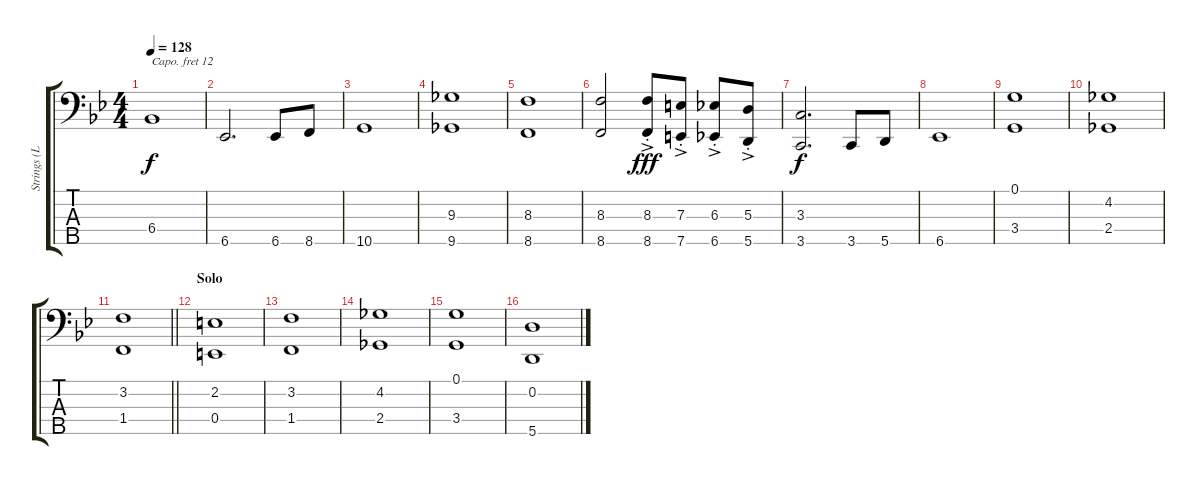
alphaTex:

\track ("Strings (Left Hand)" "Strings (L") {instrument stringensemble1}
\staff {score tabs}
\capo 12
\tuning (G2 D2 A1 E1 A0) {hide}
\ts (4 4)
\tempo 128
\clef f4
\ks bb
6.4.1{dy f} |
6.5.2{d} 6.5.8 8.5.8 |
10.5.1 |
(9.3 9.5).1 |
(8.3 8.5).1 |
(8.3 8.5).2 (8.3{ac st} 8.5{ac st}).8{dy fff} (7.3{ac st} 7.5{ac st}).8 (6.3{ac st} 6.5{ac st}).8 (5.3{ac st} 5.5{ac st}).8 |
(3.3 3.5).2{d dy f} 3.5.8 5.5.8 |
6.5.1 |
(0.1 3.4).1 |
(4.2 2.4).1 |
\barLineRight lightlight
(3.2 1.4).1 |
\section ("" "Solo")
(2.2 0.4).1 |
(3.2 1.4).1 |
(4.2 2.4).1 |
(0.1 3.4).1 |
(0.2 5.5).1
